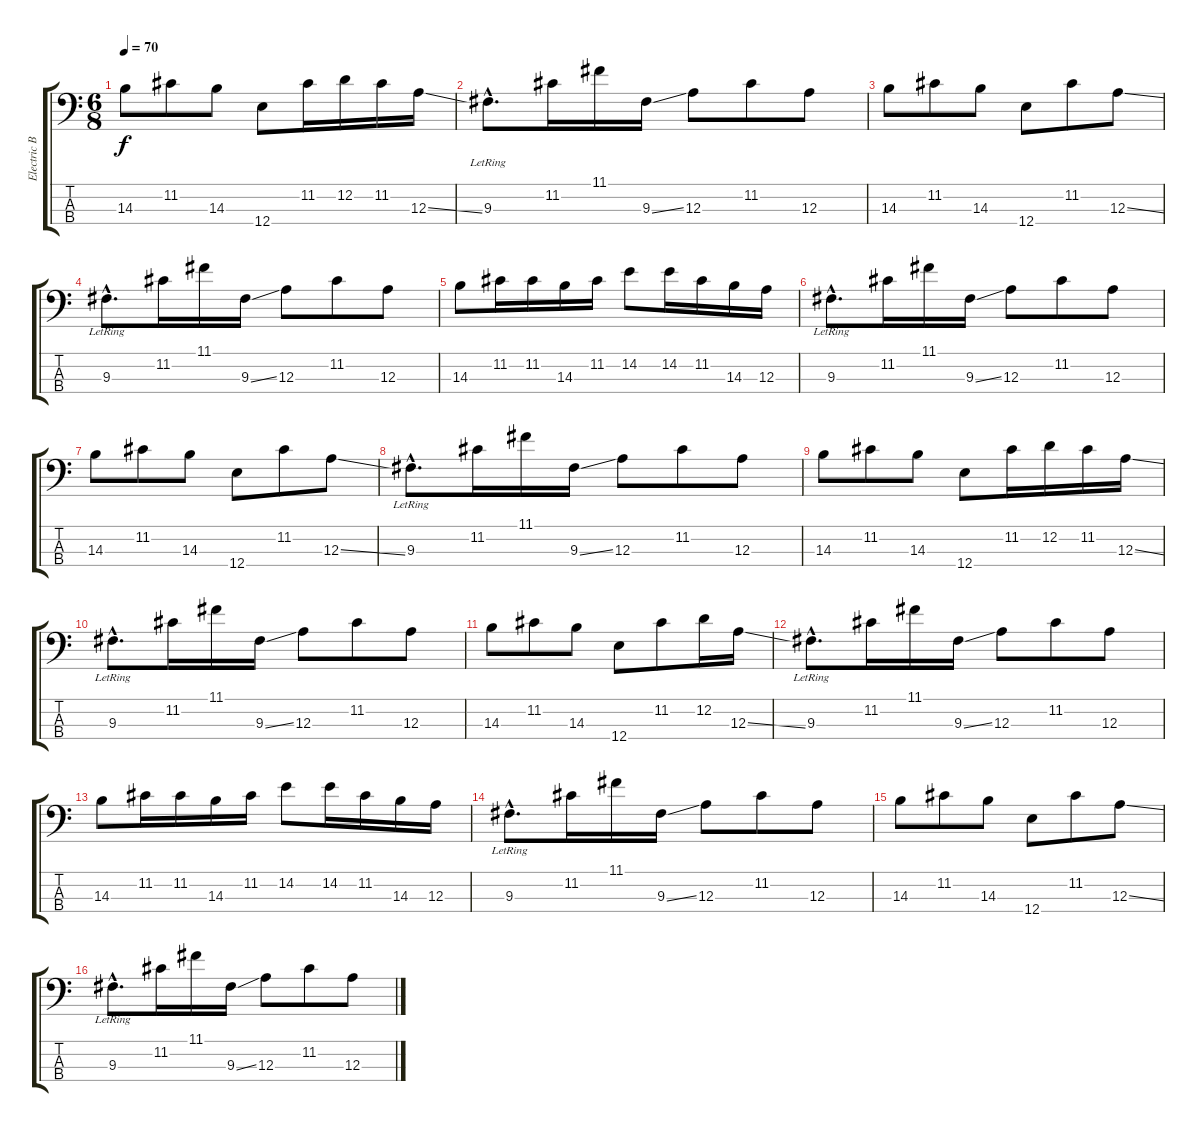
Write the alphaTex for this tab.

\track ("Electric Bass (Jason Newsted)" "Electric B") {instrument electricbasspick}
\staff {score tabs}
\tuning (G2 D2 A1 E1) {hide}
\ts (6 8)
\tempo 70
\clef f4
\ks c
14.3.8{dy f} 11.2.8 14.3.8 12.4.8 11.2.16 12.2.16 11.2.16 12.3{ss}.16 |
9.3{hac lr}.8{d} 11.2.16 11.1.16 9.3{ss}.16 12.3.8 11.2.8 12.3.8 |
14.3.8 11.2.8 14.3.8 12.4.8 11.2.8 12.3{ss}.8 |
9.3{hac lr}.8{d} 11.2.16 11.1.16 9.3{ss}.16 12.3.8 11.2.8 12.3.8 |
14.3.8 11.2.16 11.2.16 14.3.16 11.2.16 14.2.8 14.2.16 11.2.16 14.3.16 12.3.16 |
9.3{hac lr}.8{d} 11.2.16 11.1.16 9.3{ss}.16 12.3.8 11.2.8 12.3.8 |
14.3.8 11.2.8 14.3.8 12.4.8 11.2.8 12.3{ss}.8 |
9.3{hac lr}.8{d} 11.2.16 11.1.16 9.3{ss}.16 12.3.8 11.2.8 12.3.8 |
14.3.8 11.2.8 14.3.8 12.4.8 11.2.16 12.2.16 11.2.16 12.3{ss}.16 |
9.3{hac lr}.8{d} 11.2.16 11.1.16 9.3{ss}.16 12.3.8 11.2.8 12.3.8 |
14.3.8 11.2.8 14.3.8 12.4.8 11.2.8 12.2.16 12.3{ss}.16 |
9.3{hac lr}.8{d} 11.2.16 11.1.16 9.3{ss}.16 12.3.8 11.2.8 12.3.8 |
14.3.8 11.2.16 11.2.16 14.3.16 11.2.16 14.2.8 14.2.16 11.2.16 14.3.16 12.3.16 |
9.3{hac lr}.8{d} 11.2.16 11.1.16 9.3{ss}.16 12.3.8 11.2.8 12.3.8 |
14.3.8 11.2.8 14.3.8 12.4.8 11.2.8 12.3{ss}.8 |
9.3{hac lr}.8{d} 11.2.16 11.1.16 9.3{ss}.16 12.3.8 11.2.8 12.3.8
